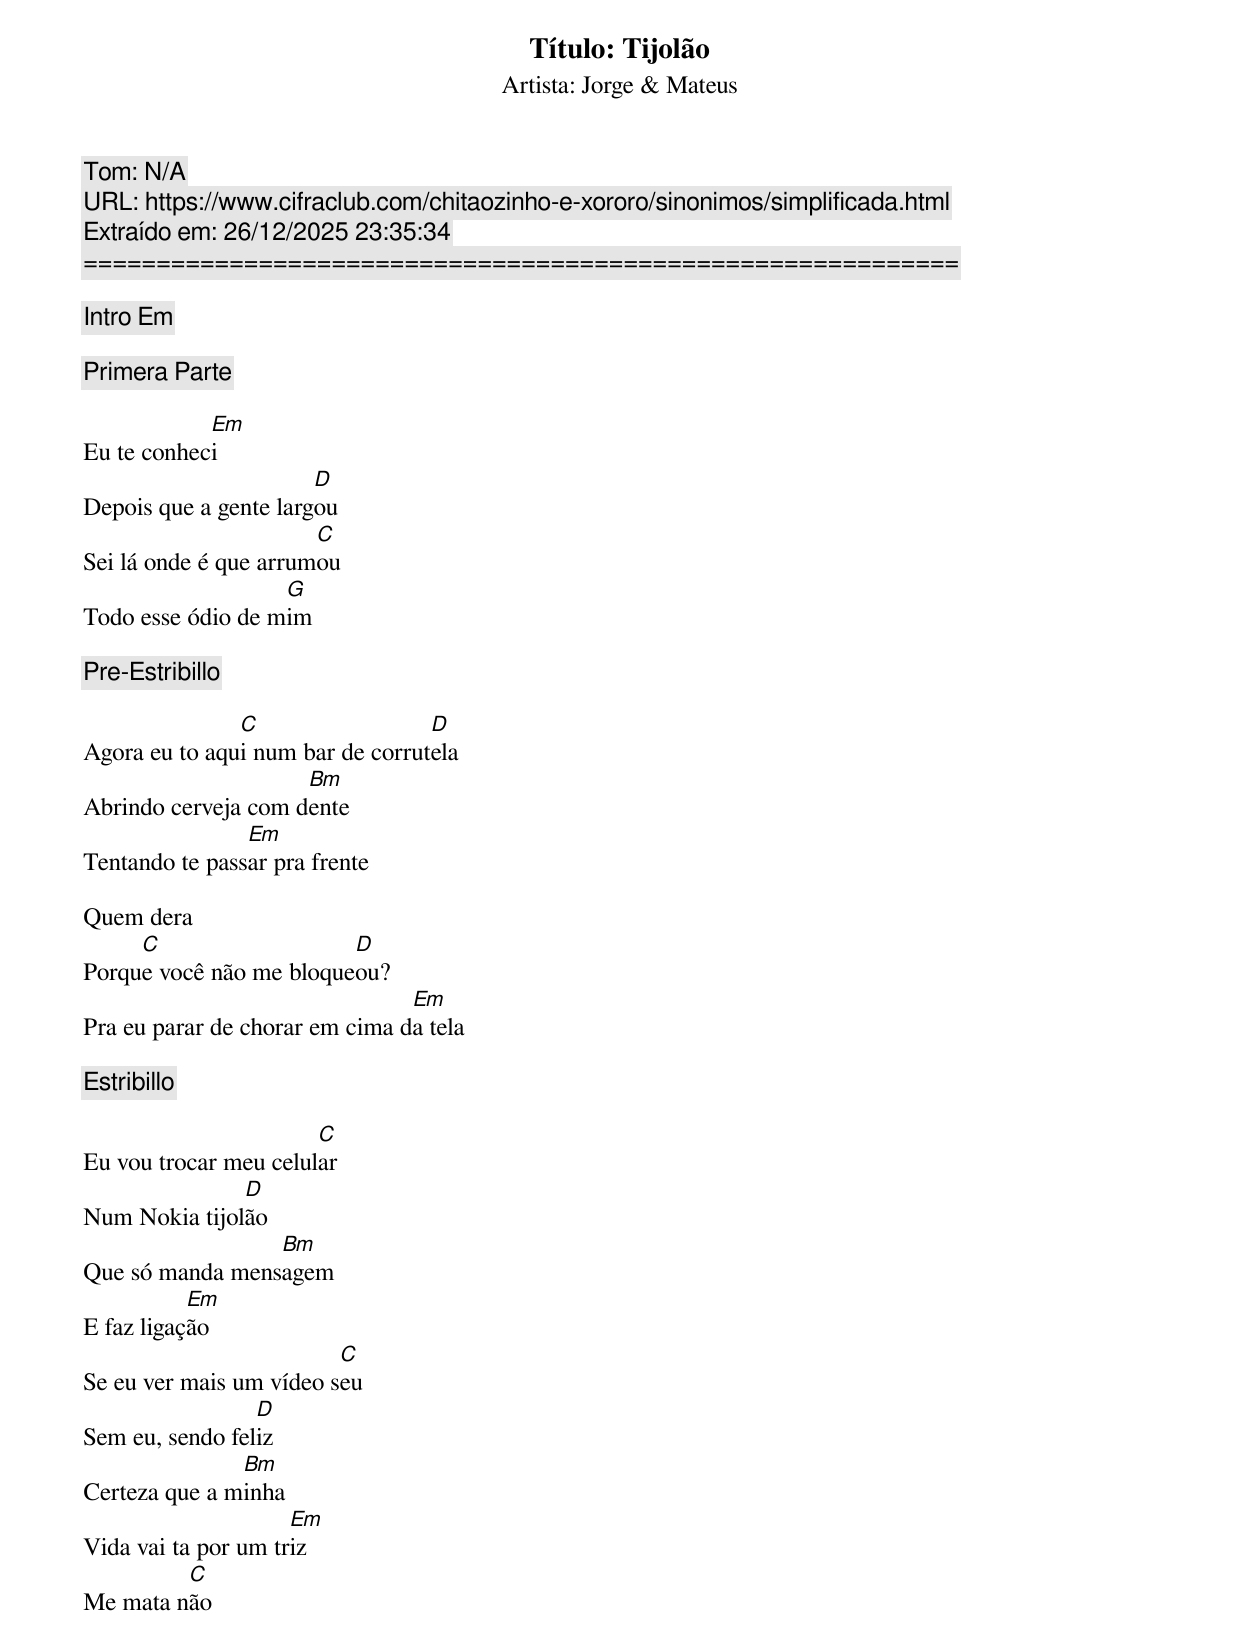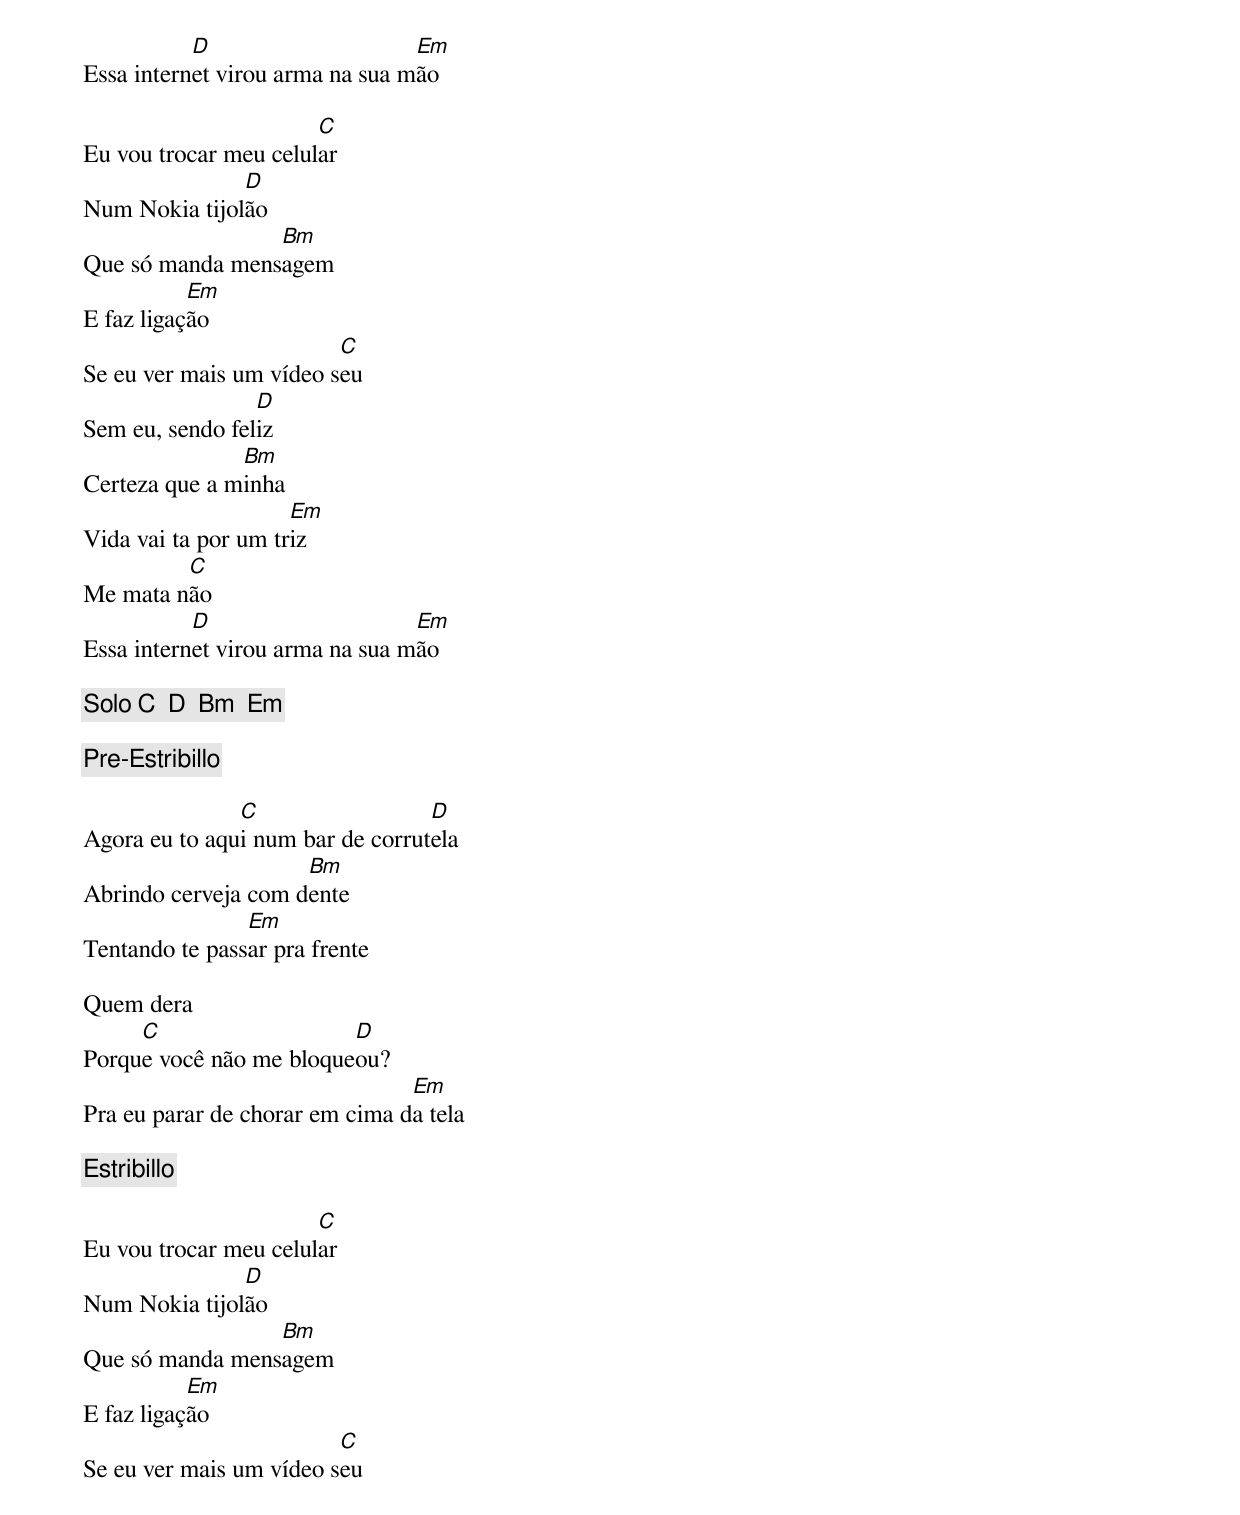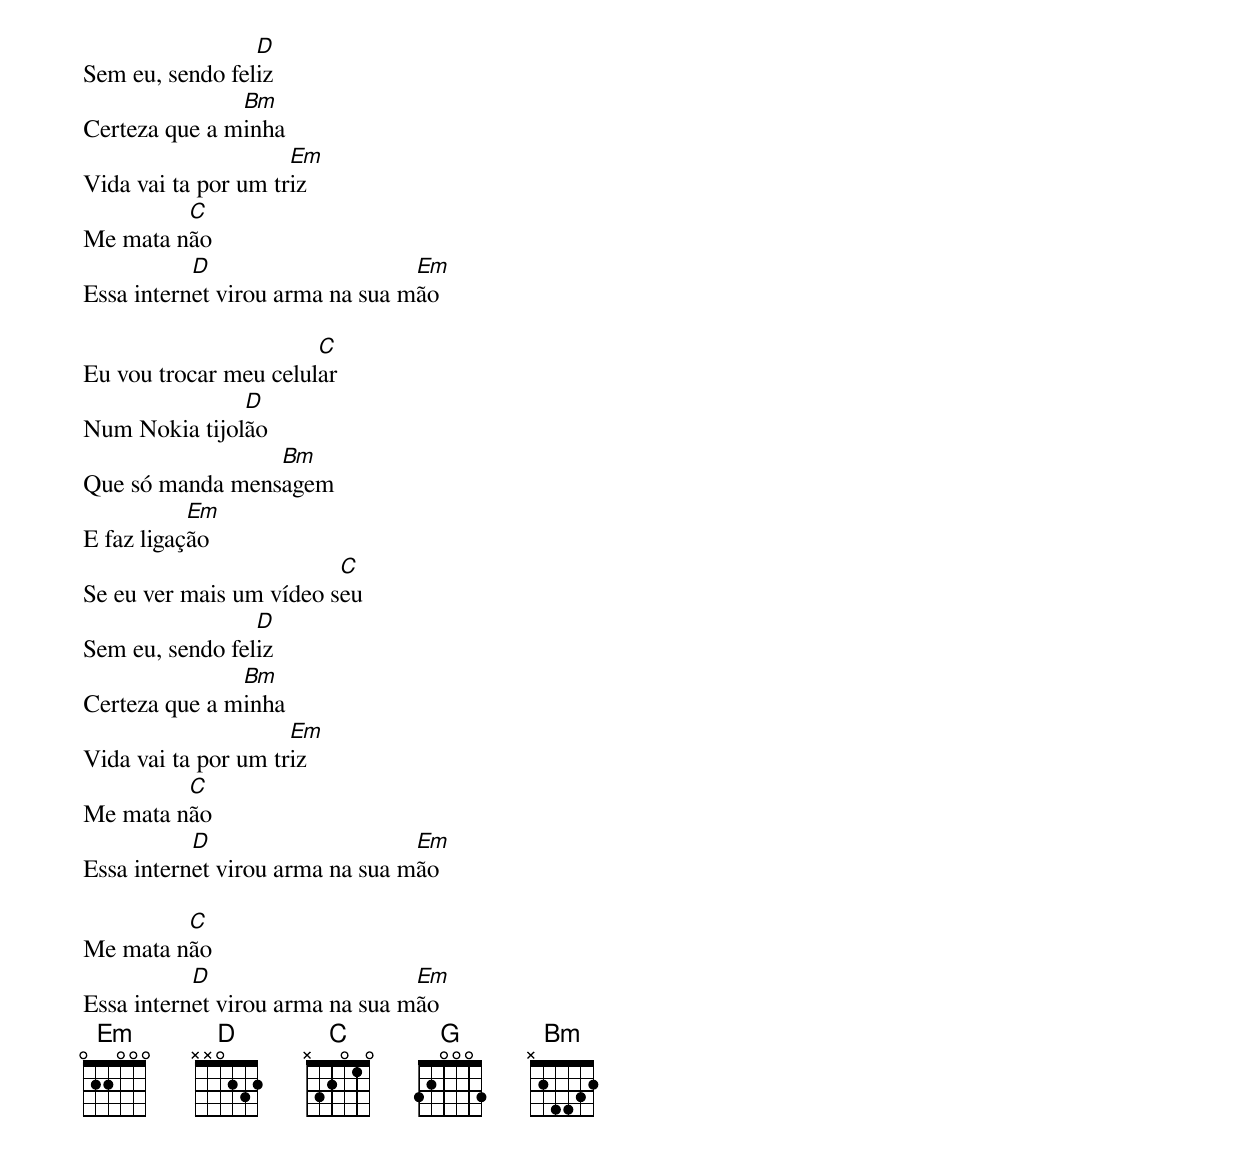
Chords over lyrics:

Título: Tijolão
Artista: Jorge & Mateus
Tom: N/A
URL: https://www.cifraclub.com/chitaozinho-e-xororo/sinonimos/simplificada.html
Extraído em: 26/12/2025 23:35:34
============================================================

[Intro] Em

[Primera Parte]

            Em
Eu te conheci
                       D
Depois que a gente largou
                       C
Sei lá onde é que arrumou
                   G
Todo esse ódio de mim

[Pre-Estribillo]

               C                  D
Agora eu to aqui num bar de corrutela
                     Bm
Abrindo cerveja com dente
                Em
Tentando te passar pra frente

Quem dera
     C                   D
Porque você não me bloqueou?
                                Em
Pra eu parar de chorar em cima da tela

[Estribillo]

                       C
Eu vou trocar meu celular
               D
Num Nokia tijolão
                 Bm
Que só manda mensagem
           Em
E faz ligação
                         C
Se eu ver mais um vídeo seu
                 D
Sem eu, sendo feliz
               Bm
Certeza que a minha
                     Em
Vida vai ta por um triz
         C
Me mata não
           D                     Em
Essa internet virou arma na sua mão

                       C
Eu vou trocar meu celular
               D
Num Nokia tijolão
                 Bm
Que só manda mensagem
           Em
E faz ligação
                         C
Se eu ver mais um vídeo seu
                 D
Sem eu, sendo feliz
               Bm
Certeza que a minha
                     Em
Vida vai ta por um triz
         C
Me mata não
           D                     Em
Essa internet virou arma na sua mão

[Solo] C  D  Bm  Em

[Pre-Estribillo]

               C                  D
Agora eu to aqui num bar de corrutela
                     Bm
Abrindo cerveja com dente
                Em
Tentando te passar pra frente

Quem dera
     C                   D
Porque você não me bloqueou?
                                Em
Pra eu parar de chorar em cima da tela

[Estribillo]

                       C
Eu vou trocar meu celular
               D
Num Nokia tijolão
                 Bm
Que só manda mensagem
           Em
E faz ligação
                         C
Se eu ver mais um vídeo seu
                 D
Sem eu, sendo feliz
               Bm
Certeza que a minha
                     Em
Vida vai ta por um triz
         C
Me mata não
           D                     Em
Essa internet virou arma na sua mão

                       C
Eu vou trocar meu celular
               D
Num Nokia tijolão
                 Bm
Que só manda mensagem
           Em
E faz ligação
                         C
Se eu ver mais um vídeo seu
                 D
Sem eu, sendo feliz
               Bm
Certeza que a minha
                     Em
Vida vai ta por um triz
         C
Me mata não
           D                     Em
Essa internet virou arma na sua mão

         C
Me mata não
           D                     Em
Essa internet virou arma na sua mão
